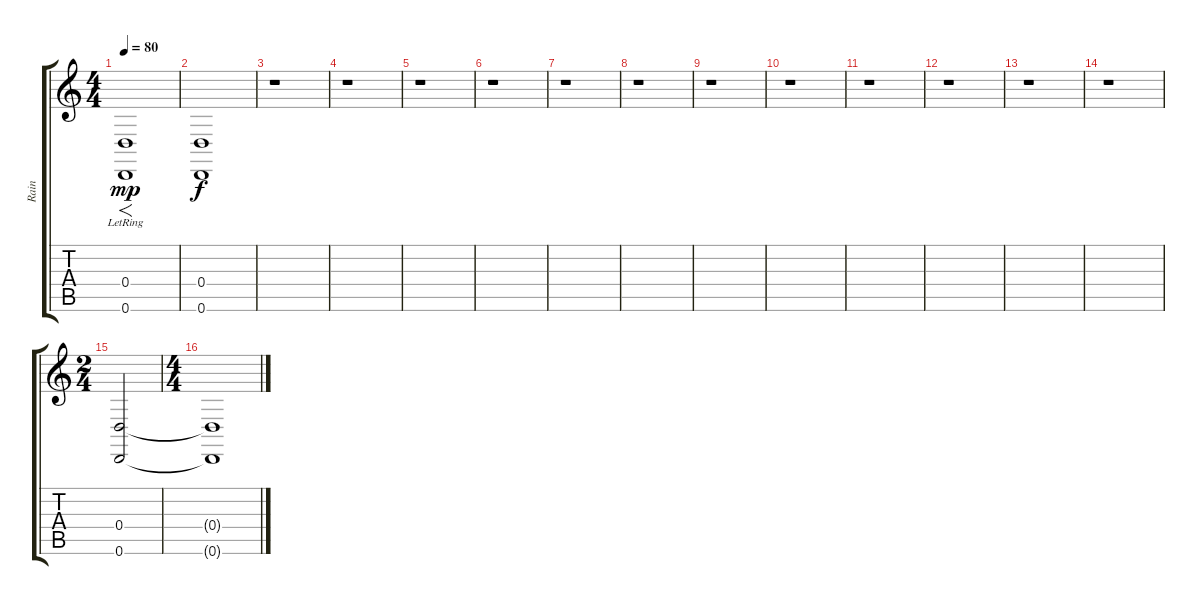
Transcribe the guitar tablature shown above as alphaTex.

\track ("Rain" "Rain") {instrument seashore}
\staff {score tabs}
\tuning (E4 B3 G3 D3 A2 D2) {hide}
\ts (4 4)
\tempo 80
\clef g2
\ks c
(0.4{lr} 0.6{lr}).1{f dy mp instrument seashore} |
(0.4 0.6).1{dy f} |
r.1 |
r.1 |
r.1 |
r.1 |
r.1 |
r.1 |
r.1 |
r.1 |
r.1 |
r.1 |
r.1 |
r.1 |
\ts (2 4)
(0.4 0.6).2 |
\ts (4 4)
(0.4{t} 0.6{t}).1
